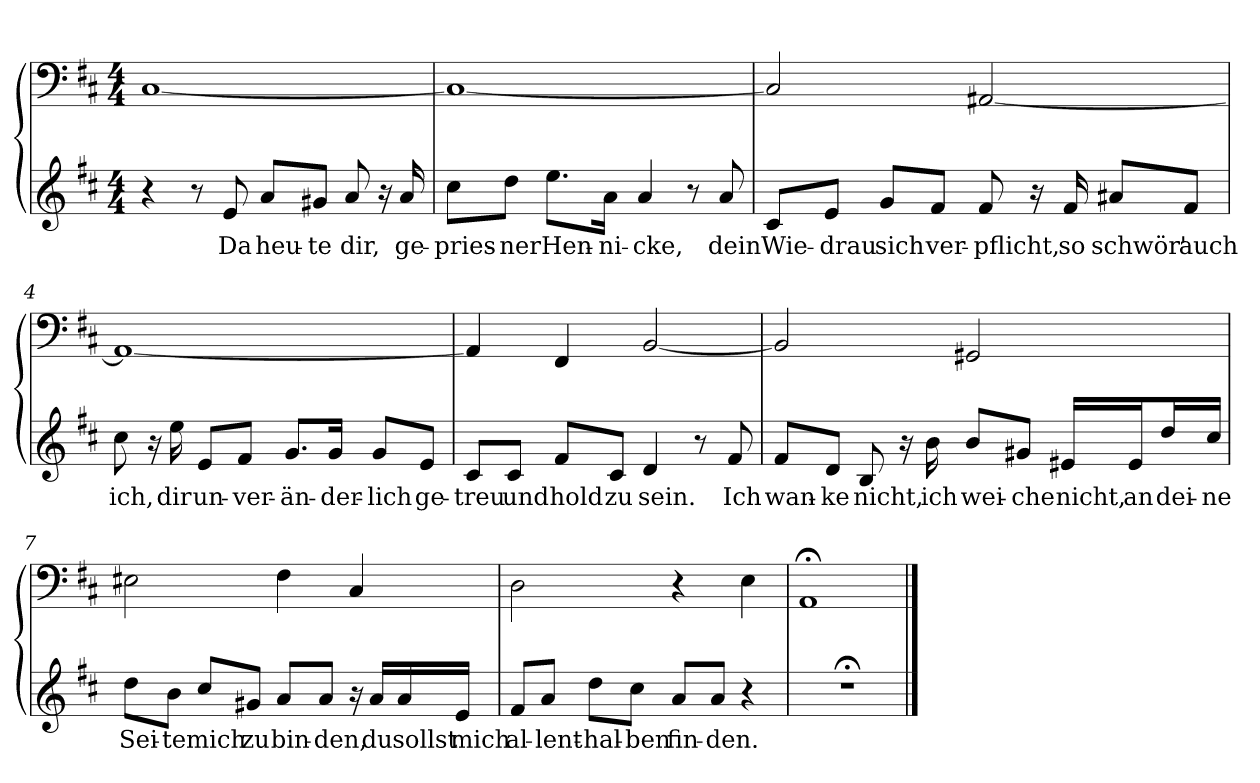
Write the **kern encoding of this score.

**kern	**text	**kern
*part1	*part1	*part1
*staff2	*staff2	*staff1
*clefG2	*	*clefF4
*k[f#c#]	*	*k[f#c#]
*D:	*	*D:
*M4/4	*	*M4/4
=1	=1	=1
4r	.	[1C#/
8r	.	.
8e/	Da	.
8a/L	heu-	.
8g#X/J	-te	.
8a/	dir,	.
16r	.	.
16a/	ge-	.
=2	=2	=2
8cc#\L	-pries-	1C#/_
8dd\J	-ner	.
8.ee\L	Hen-	.
16a\Jk	-ni-	.
4a/	-cke,	.
8r	.	.
8a/	dein	.
=3	=3	=3
8c#/L	Wie-	2C#/]
8e/J	-drau	.
8g/L	sich	.
8f#/J	ver-	.
8f#/	-pflicht,	[2AA#X/
16r	.	.
16f#/	so	.
8a#X/L	schwör'	.
8f#/J	auch	.
=4	=4	=4
8cc#\	ich,	1AA#/_
16r	.	.
16ee\	dir	.
8e/L	un-	.
8f#/J	-ver-	.
8.g/L	-än-	.
16g/Jk	-der-	.
8g/L	-lich	.
8e/J	ge-	.
=5	=5	=5
8c#/L	-treu	4AA#/]
8c#/J	und	.
8f#/L	hold	4FF#/
8c#/J	zu	.
4d/	sein.	[2BB/
8r	.	.
8f#/	Ich	.
=6	=6	=6
8f#/L	wan-	2BB/]
8d/J	-ke	.
8B/	nicht,	.
16r	.	.
16b\	ich	.
8b/L	wei-	2GG#X/
8g#X/J	-che	.
16e#X/LL	nicht,	.
16e#/J	an	.
16dd/L	dei-	.
16cc#/JJ	-ne	.
=7	=7	=7
8dd\L	Sei-	2E#X\
8b\J	-te	.
8cc#/L	mich	.
8g#X/J	zu	.
8a/L	bin-	4F#\
8a/J	-den,	.
16r	.	4C#/
16a/LL	du	.
16a/	sollst	.
16e/JJ	mich	.
=8	=8	=8
8f#/L	al-	2D\
8a/J	-lent-	.
8dd\L	-hal-	.
8cc#\J	-ben	.
8a/L	fin-	4r
8a/J	-den.	.
4r	.	4E\
=9	=9	=9
1r;<	.	1AA;</
==	==	==
*-	*-	*-
